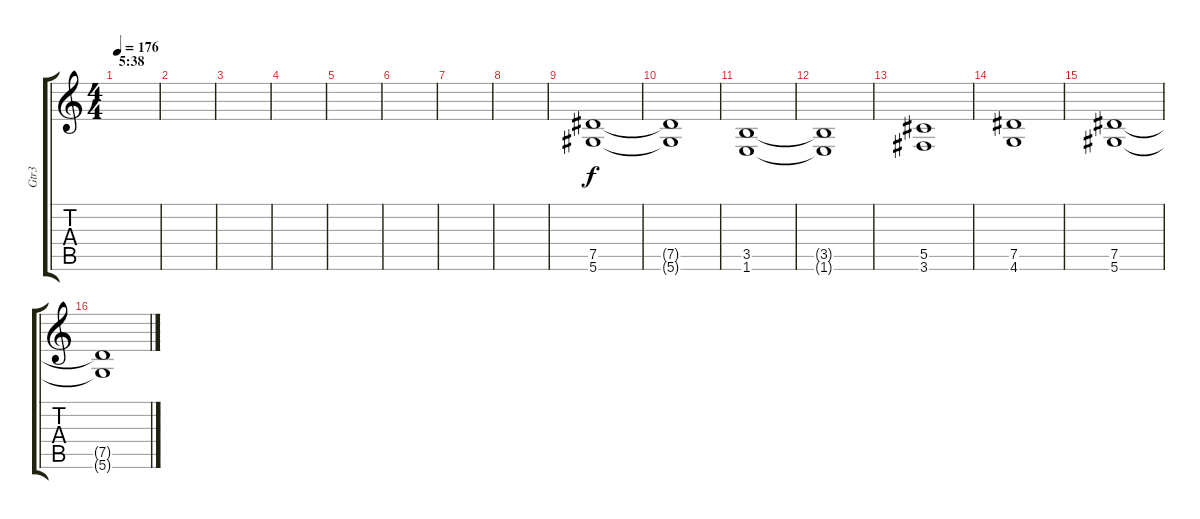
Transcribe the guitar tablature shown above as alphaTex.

\track ("Gtr3" "Gtr3") {instrument overdrivenguitar}
\staff {score tabs}
\tuning (Eb4 Bb3 Gb3 Db3 Ab2 Eb2) {hide}
\ts (4 4)
\section ("" "5:38")
\tempo 176
\clef g2
\ks c
|
|
|
|
|
|
|
|
(7.5 5.6).1 |
(7.5{t} 5.6{t}).1 |
(3.5 1.6).1 |
(3.5{t} 1.6{t}).1 |
(5.5 3.6).1 |
(7.5 4.6).1 |
(7.5 5.6).1 |
(7.5{t} 5.6{t}).1
